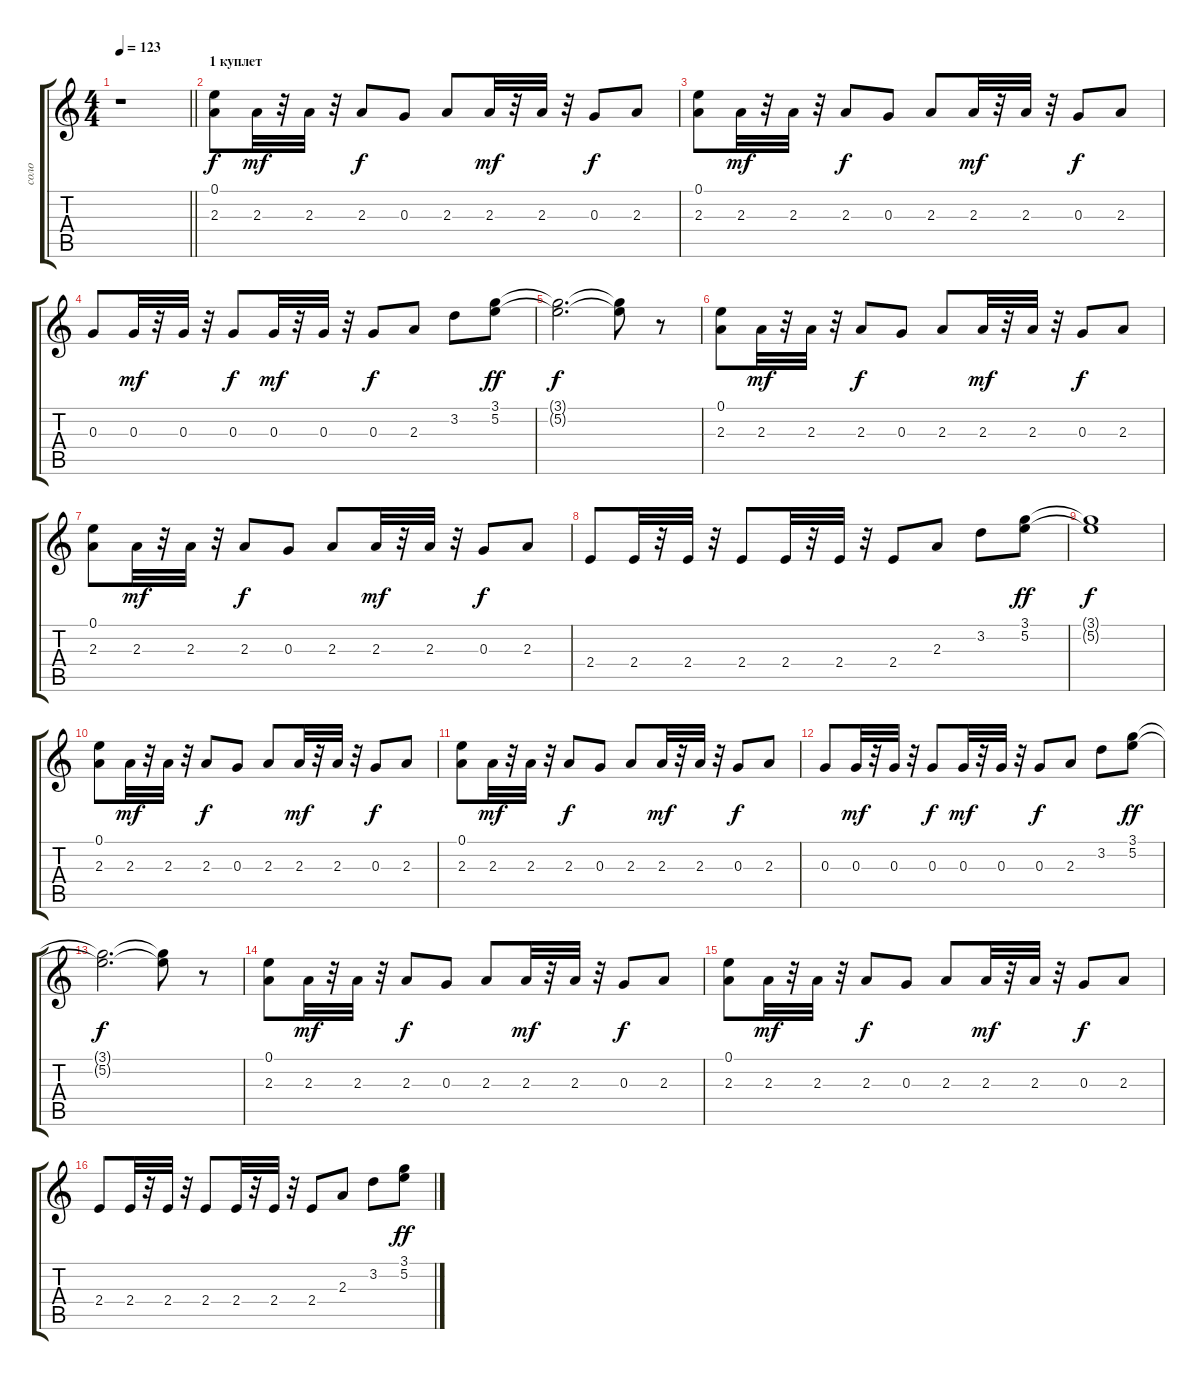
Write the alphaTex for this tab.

\track ("соло" "соло") {instrument distortionguitar}
\staff {score tabs}
\tuning (E4 B3 G3 D3 A2 E2) {hide}
\ts (4 4)
\tempo 123
\clef g2
\barLineRight lightlight
\ks c
r.1{dy f} |
\section ("" "1 куплет")
(0.1 2.3).8 2.3.32{dy mf} r.32 2.3.32 r.32 2.3.8{dy f} 0.3.8 2.3.8 2.3.32{dy mf} r.32 2.3.32 r.32 0.3.8{dy f} 2.3.8 |
(0.1 2.3).8 2.3.32{dy mf} r.32 2.3.32 r.32 2.3.8{dy f} 0.3.8 2.3.8 2.3.32{dy mf} r.32 2.3.32 r.32 0.3.8{dy f} 2.3.8 |
0.3.8 0.3.32{dy mf} r.32 0.3.32 r.32 0.3.8{dy f} 0.3.32{dy mf} r.32 0.3.32 r.32 0.3.8{dy f} 2.3.8 3.2.8 (3.1 5.2).8{dy ff} |
(3.1{t} 5.2{t}).2{d dy f} (3.1{t} 5.2{t}).8 r.8 |
(0.1 2.3).8 2.3.32{dy mf} r.32 2.3.32 r.32 2.3.8{dy f} 0.3.8 2.3.8 2.3.32{dy mf} r.32 2.3.32 r.32 0.3.8{dy f} 2.3.8 |
(0.1 2.3).8 2.3.32{dy mf} r.32 2.3.32 r.32 2.3.8{dy f} 0.3.8 2.3.8 2.3.32{dy mf} r.32 2.3.32 r.32 0.3.8{dy f} 2.3.8 |
2.4.8 2.4.32 r.32 2.4.32 r.32 2.4.8 2.4.32 r.32 2.4.32 r.32 2.4.8 2.3.8 3.2.8 (3.1 5.2).8{dy ff} |
(3.1{t} 5.2{t}).1{dy f} |
(0.1 2.3).8 2.3.32{dy mf} r.32 2.3.32 r.32 2.3.8{dy f} 0.3.8 2.3.8 2.3.32{dy mf} r.32 2.3.32 r.32 0.3.8{dy f} 2.3.8 |
(0.1 2.3).8 2.3.32{dy mf} r.32 2.3.32 r.32 2.3.8{dy f} 0.3.8 2.3.8 2.3.32{dy mf} r.32 2.3.32 r.32 0.3.8{dy f} 2.3.8 |
0.3.8 0.3.32{dy mf} r.32 0.3.32 r.32 0.3.8{dy f} 0.3.32{dy mf} r.32 0.3.32 r.32 0.3.8{dy f} 2.3.8 3.2.8 (3.1 5.2).8{dy ff} |
(3.1{t} 5.2{t}).2{d dy f} (3.1{t} 5.2{t}).8 r.8 |
(0.1 2.3).8 2.3.32{dy mf} r.32 2.3.32 r.32 2.3.8{dy f} 0.3.8 2.3.8 2.3.32{dy mf} r.32 2.3.32 r.32 0.3.8{dy f} 2.3.8 |
(0.1 2.3).8 2.3.32{dy mf} r.32 2.3.32 r.32 2.3.8{dy f} 0.3.8 2.3.8 2.3.32{dy mf} r.32 2.3.32 r.32 0.3.8{dy f} 2.3.8 |
2.4.8 2.4.32 r.32 2.4.32 r.32 2.4.8 2.4.32 r.32 2.4.32 r.32 2.4.8 2.3.8 3.2.8 (3.1 5.2).8{dy ff}
